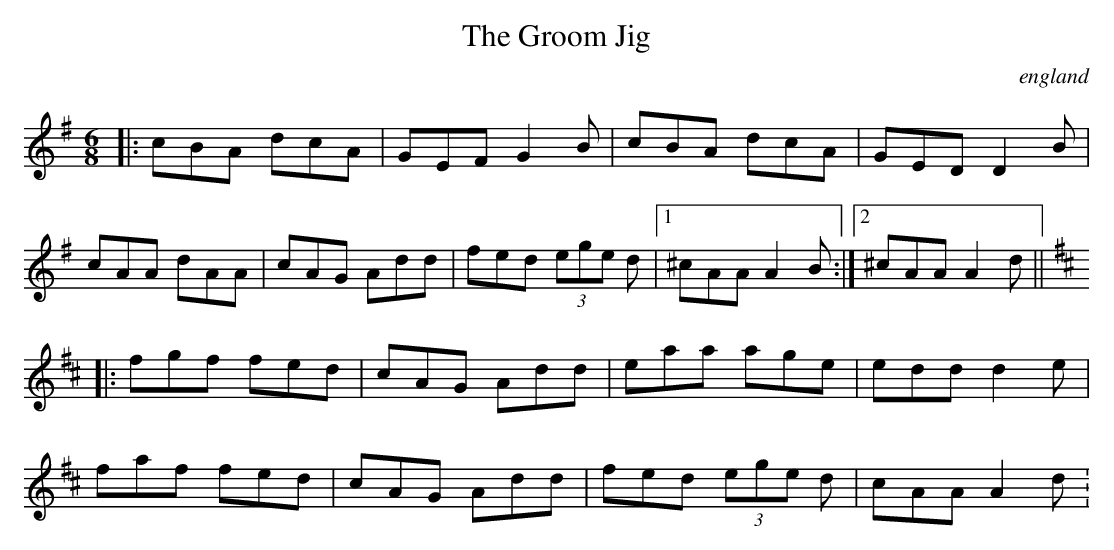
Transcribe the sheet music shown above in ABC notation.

X:1
T:Groom Jig, The
O:england
M:6/8
L:1/8
K:G
|:cBA dcA|GEF G2B|cBA dcA|GED D2B|
cAA dAA|cAG Add|fed (3ege d|1 ^cAA A2B:|2 ^cAA A2d||
K:D
|:fgf fed|cAG Add|eaa age|edd d2e|
faf fed|cAG Add|fed (3ege d|cAA A2d :
